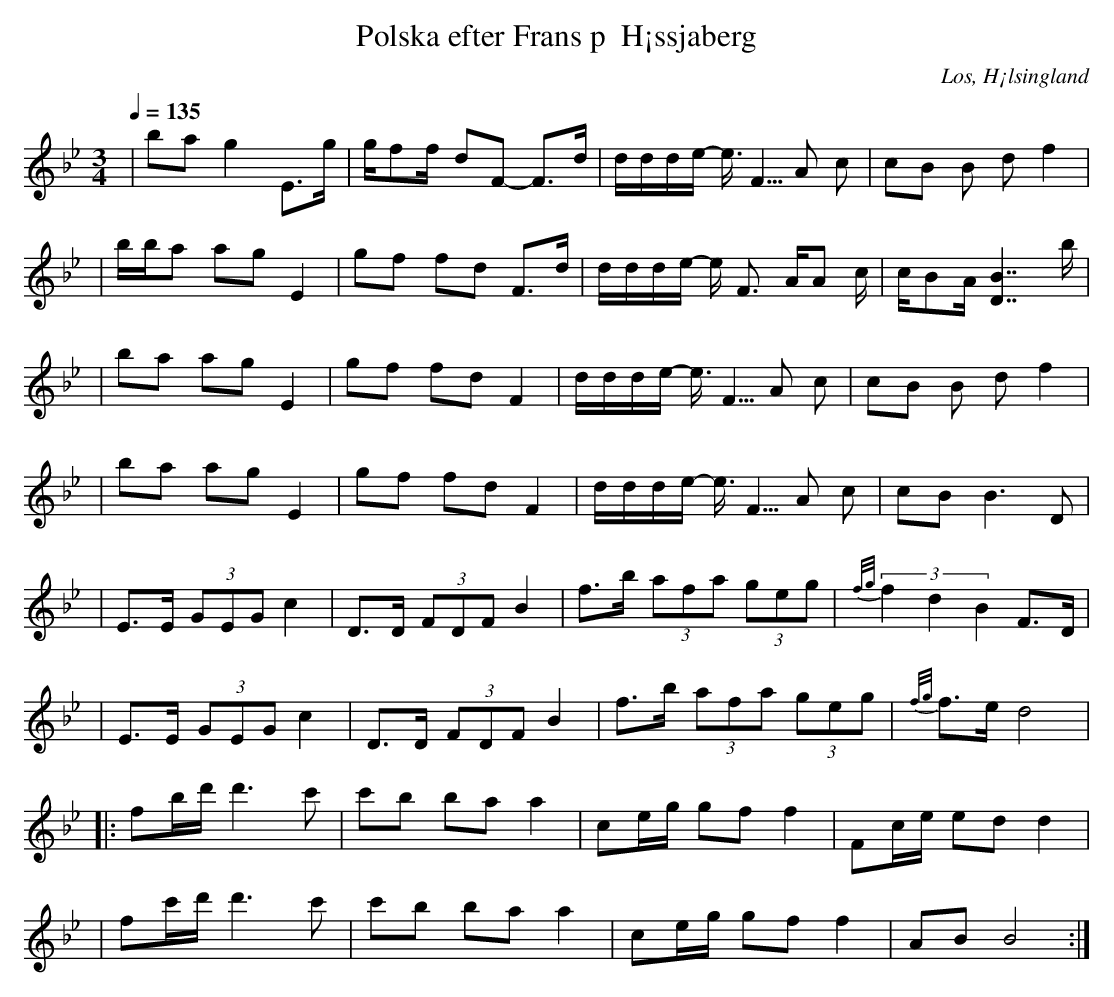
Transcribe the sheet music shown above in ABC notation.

X:1
T:Polska efter Frans p  H¡ssjaberg
O:Los, H¡lsingland
Q:1/4=135
M:3/4
K:Bb
|ba g2 E>g |g/ff/- d4/3F2/3- F>d|d/d/d/e/- e3/4 F5/4 A4/3 c2/3 |c2/3B2/3 B4/3 d4/3 f2|
|b/b/a ag E2|gf fd F>d|d/d/d/e/- e/ F3/2 A/A c1/2 |c/BA/ [D B]7/2 b/|
|ba ag E2|gf fd F2|d/d/d/e/- e3/4 F5/4 A4/3 c2/3 |c2/3B2/3 B4/3 d4/3 f2|
|ba ag E2|gf fd F2|d/d/d/e/- e3/4 F5/4 A4/3 c2/3 |cB B3 D|
|E>E (3GEG c2|D>D (3FDF B2|f>b (3afa (3geg|{f/g/}(3f2d2B2 F>D|
|E>E (3GEG c2|D>D (3FDF B2|f>b (3afa (3geg|{f/g/}f>e d4|
|:fb/d'/ d'3 c'|c'b ba a2|ce/g/ gf f2| Fc/e/ ed d2|
|fc'/d'/ d'3 c'|c'b ba a2|ce/g/ gf f2| AB B4:|
